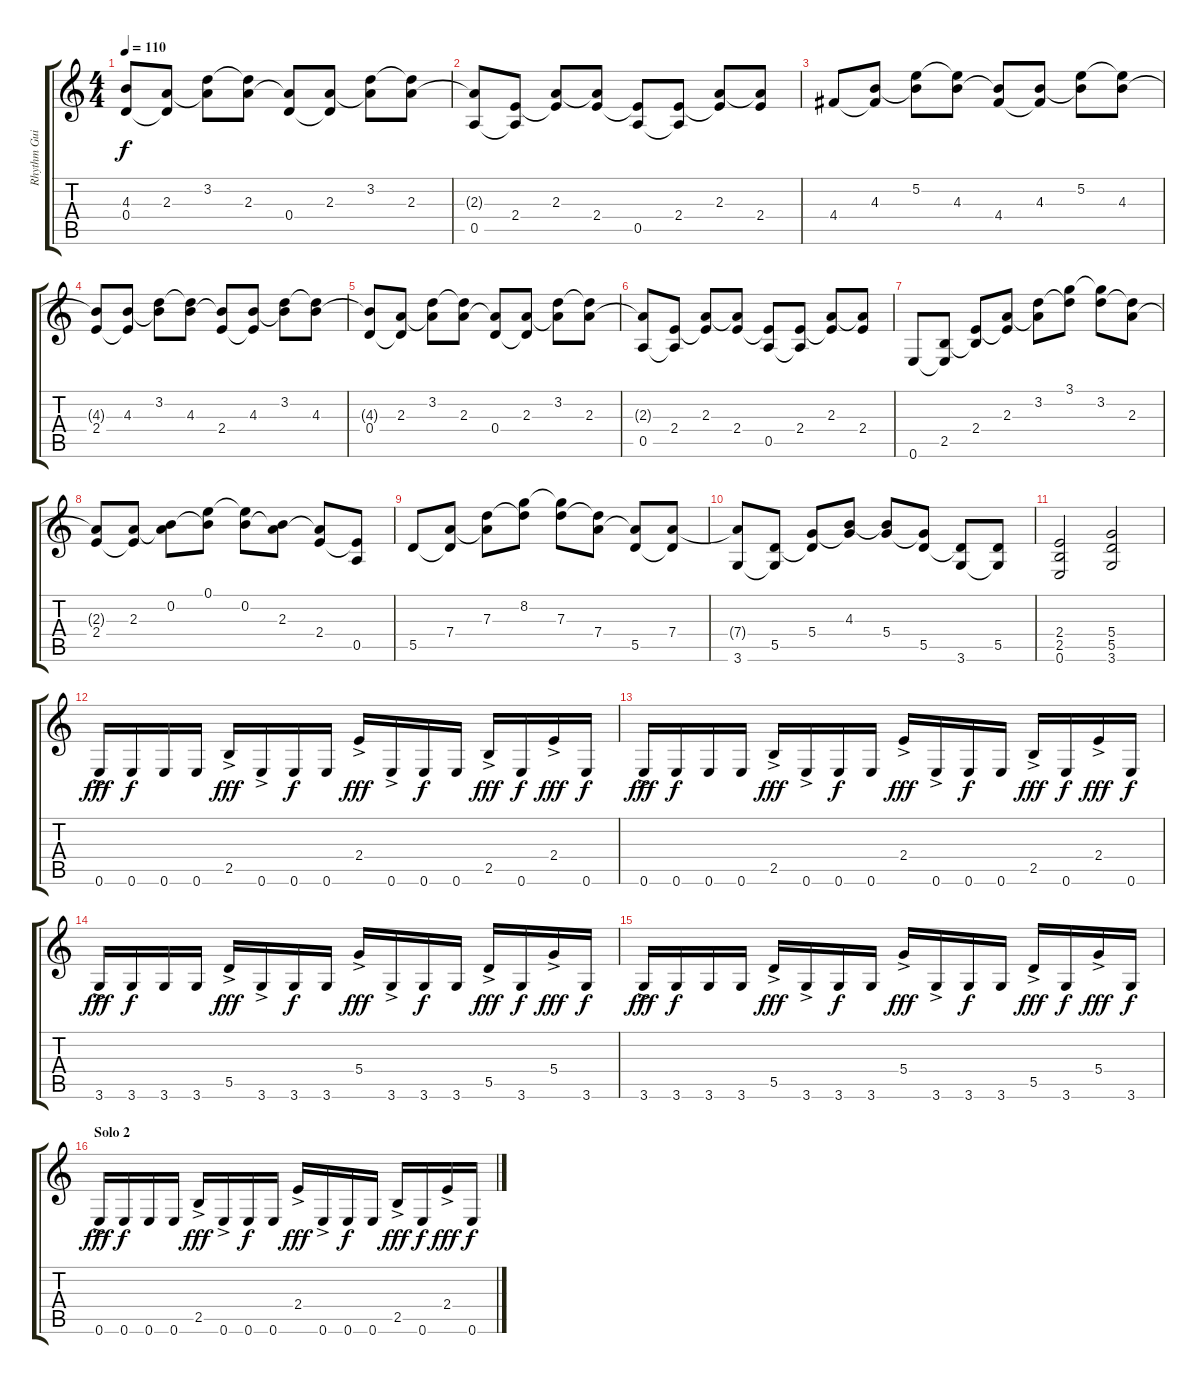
\track ("Rhythm Guitar" "Rhythm Gui") {instrument acousticguitarsteel}
\staff {score tabs}
\tuning (E4 B3 G3 D3 A2 E2) {hide}
\ts (4 4)
\tempo 110
\clef g2
\ks c
(4.3{t} 0.4).8{dy f} (2.3 0.4{t}).8 (3.2 2.3{t}).8 (3.2{t} 2.3).8 (2.3{t} 0.4).8 (2.3 0.4{t}).8 (3.2 2.3{t}).8 (3.2{t} 2.3).8 |
(2.3{t} 0.5).8 (2.4 0.5{t}).8 (2.3 2.4{t}).8 (2.3{t} 2.4).8 (2.4{t} 0.5).8 (2.4 0.5{t}).8 (2.3 2.4{t}).8 (2.3{t} 2.4).8 |
4.4.8 (4.3 4.4{t}).8 (5.2 4.3{t}).8 (5.2{t} 4.3).8 (4.3{t} 4.4).8 (4.3 4.4{t}).8 (5.2 4.3{t}).8 (5.2{t} 4.3).8 |
(4.3{t} 2.4).8 (4.3 2.4{t}).8 (3.2 4.3{t}).8 (3.2{t} 4.3).8 (4.3{t} 2.4).8 (4.3 2.4{t}).8 (3.2 4.3{t}).8 (3.2{t} 4.3).8 |
(4.3{t} 0.4).8 (2.3 0.4{t}).8 (3.2 2.3{t}).8 (3.2{t} 2.3).8 (2.3{t} 0.4).8 (2.3 0.4{t}).8 (3.2 2.3{t}).8 (3.2{t} 2.3).8 |
(2.3{t} 0.5).8 (2.4 0.5{t}).8 (2.3 2.4{t}).8 (2.3{t} 2.4).8 (2.4{t} 0.5).8 (2.4 0.5{t}).8 (2.3 2.4{t}).8 (2.3{t} 2.4).8 |
0.6.8 (2.5 0.6{t}).8 (2.4 2.5{t}).8 (2.3 2.4{t}).8 (3.2 2.3{t}).8 (3.1 3.2{t}).8 (3.1{t} 3.2).8 (3.2{t} 2.3).8 |
(2.3{t} 2.4).8 (2.3 2.4{t}).8 (0.2 2.3{t}).8 (0.1 0.2{t}).8 (0.1{t} 0.2).8 (0.2{t} 2.3).8 (2.3{t} 2.4).8 (2.4{t} 0.5).8 |
5.5.8 (7.4 5.5{t}).8 (7.3 7.4{t}).8 (8.2 7.3{t}).8 (8.2{t} 7.3).8 (7.3{t} 7.4).8 (7.4{t} 5.5).8 (7.4 5.5{t}).8 |
(7.4{t} 3.6).8 (5.5 3.6{t}).8 (5.4 5.5{t}).8 (4.3 5.4{t}).8 (4.3{t} 5.4).8 (5.4{t} 5.5).8 (5.5{t} 3.6).8 (5.5 3.6{t}).8 |
(2.4 2.5 0.6).2{instrument distortionguitar} (5.4 5.5 3.6).2 |
0.6{ac}.16{dy fff} 0.6.16{dy f} 0.6.16 0.6.16 2.5{ac}.16{dy fff} 0.6{ac}.16 0.6.16{dy f} 0.6.16 2.4{ac}.16{dy fff} 0.6{ac}.16 0.6.16{dy f} 0.6.16 2.5{ac}.16{dy fff} 0.6.16{dy f} 2.4{ac}.16{dy fff} 0.6.16{dy f} |
0.6{ac}.16{dy fff} 0.6.16{dy f} 0.6.16 0.6.16 2.5{ac}.16{dy fff} 0.6{ac}.16 0.6.16{dy f} 0.6.16 2.4{ac}.16{dy fff} 0.6{ac}.16 0.6.16{dy f} 0.6.16 2.5{ac}.16{dy fff} 0.6.16{dy f} 2.4{ac}.16{dy fff} 0.6.16{dy f} |
3.6{ac}.16{dy fff} 3.6.16{dy f} 3.6.16 3.6.16 5.5{ac}.16{dy fff} 3.6{ac}.16 3.6.16{dy f} 3.6.16 5.4{ac}.16{dy fff} 3.6{ac}.16 3.6.16{dy f} 3.6.16 5.5{ac}.16{dy fff} 3.6.16{dy f} 5.4{ac}.16{dy fff} 3.6.16{dy f} |
3.6{ac}.16{dy fff} 3.6.16{dy f} 3.6.16 3.6.16 5.5{ac}.16{dy fff} 3.6{ac}.16 3.6.16{dy f} 3.6.16 5.4{ac}.16{dy fff} 3.6{ac}.16 3.6.16{dy f} 3.6.16 5.5{ac}.16{dy fff} 3.6.16{dy f} 5.4{ac}.16{dy fff} 3.6.16{dy f} |
\section ("" "Solo 2")
0.6{ac}.16{dy fff} 0.6.16{dy f} 0.6.16 0.6.16 2.5{ac}.16{dy fff} 0.6{ac}.16 0.6.16{dy f} 0.6.16 2.4{ac}.16{dy fff} 0.6{ac}.16 0.6.16{dy f} 0.6.16 2.5{ac}.16{dy fff} 0.6.16{dy f} 2.4{ac}.16{dy fff} 0.6.16{dy f}
